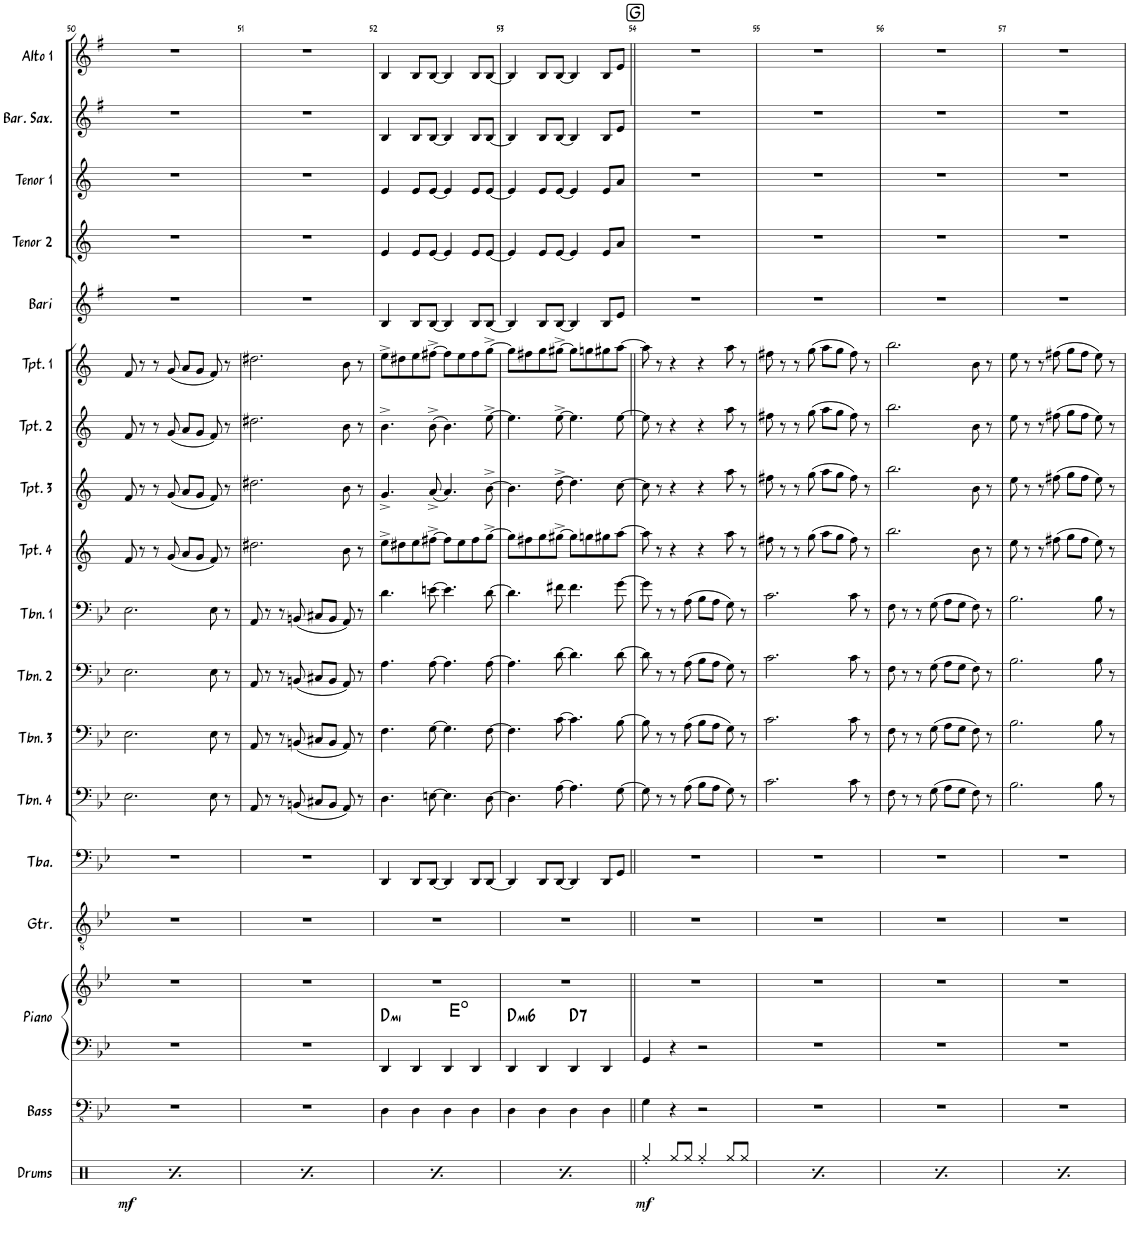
**kern	**dynam	**kern	**kern	**kern	**harte	**kern	**kern	**kern	**kern	**kern	**kern	**kern	**kern	**kern	**kern	**kern	**kern	**kern	**kern	**kern
*part18	*part18	*part17	*part16	*part16	*part16	*part15	*part14	*part13	*part12	*part11	*part10	*part9	*part8	*part7	*part6	*part5	*part4	*part3	*part2	*part1
*staff19	*staff19	*staff18	*staff17	*staff16	*	*staff15	*staff14	*staff13	*staff12	*staff11	*staff10	*staff9	*staff8	*staff7	*staff6	*staff5	*staff4	*staff3	*staff2	*staff1
*I"Drums	*	*I"Bass	*I"Piano	*	*	*I"Guitar	*I"Tuba	*I"Trombone 4	*I"Trombone 3	*I"Trombone 2	*I"Trombone 1	*I"Trumpet 4	*I"Trumpet 3	*I"Trumpet 2	*I"Trumpet 1	*I"Baritone Sax	*I"Tenor Sax 2	*I"Tenor Sax 1	*I"Baritone Saxophone	*I"Alto Sax 1
*I'Drums	*	*I'Bass	*I'Piano	*	*	*I'Gtr.	*I'Tba.	*I'Tbn. 4	*I'Tbn. 3	*I'Tbn. 2	*I'Tbn. 1	*I'Tpt. 4	*I'Tpt. 3	*I'Tpt. 2	*I'Tpt. 1	*I'Bari	*I'Tenor 2	*I'Tenor 1	*I'Bar. Sax.	*I'Alto 1
!!LO:PB:g=z
*clefX	*	*clefFv4	*clefF4	*clefG2	*	*clefGv2	*clefF4	*clefF4	*clefF4	*clefF4	*clefF4	*clefG2	*clefG2	*clefG2	*clefG2	*clefG2	*clefG2	*clefG2	*clefG2	*clefG2
*	*	*	*	*	*	*	*	*	*	*	*	*Trd1c2	*Trd1c2	*Trd1c2	*Trd1c2	*Trd12c21	*Trd8c14	*Trd8c14	*Trd12c21	*Trd5c9
*k[]	*	*k[b-e-]	*k[b-e-]	*k[b-e-]	*	*k[b-e-]	*k[b-e-]	*k[b-e-]	*k[b-e-]	*k[b-e-]	*k[b-e-]	*k[]	*k[]	*k[]	*k[]	*k[f#]	*k[]	*k[]	*k[f#]	*k[f#]
*M4/4	*	*M4/4	*M4/4	*M4/4	*	*M4/4	*M4/4	*M4/4	*M4/4	*M4/4	*M4/4	*M4/4	*M4/4	*M4/4	*M4/4	*M4/4	*M4/4	*M4/4	*M4/4	*M4/4
=50	=50	=50	=50	=50	=50	=50	=50	=50	=50	=50	=50	=50	=50	=50	=50	=50	=50	=50	=50	=50
!	!LO:DY:b	!	!	!	!	!	!	!	!	!	!	!	!	!	!	!	!	!	!	!
4Rgg'/	mf	1r	1r	1r	.	1r	1r	2.E-\	2.E-\	2.E-\	2.E-\	8f/	8f/	8f/	8f/	1r	1r	1r	1r	1r
.	.	.	.	.	.	.	.	.	.	.	.	8r	8r	8r	8r	.	.	.	.	.
8Rgg/L	.	.	.	.	.	.	.	.	.	.	.	8r	8r	8r	8r	.	.	.	.	.
8Rgg/J	.	.	.	.	.	.	.	.	.	.	.	(8g/	(8g/	(8g/	(8g/	.	.	.	.	.
4Rgg'/	.	.	.	.	.	.	.	.	.	.	.	8a/L	8a/L	8a/L	8a/L	.	.	.	.	.
.	.	.	.	.	.	.	.	.	.	.	.	8g/J	8g/J	8g/J	8g/J	.	.	.	.	.
8Rgg/L	.	.	.	.	.	.	.	8E-\	8E-\	8E-\	8E-\	8f/)	8f/)	8f/)	8f/)	.	.	.	.	.
8Rgg/J	.	.	.	.	.	.	.	8r	8r	8r	8r	8r	8r	8r	8r	.	.	.	.	.
=51	=51	=51	=51	=51	=51	=51	=51	=51	=51	=51	=51	=51	=51	=51	=51	=51	=51	=51	=51	=51
!	!LO:DY:b	!	!	!	!	!	!	!	!	!	!	!	!	!	!	!	!	!	!	!
4Rgg'/	mf	1r	1r	1r	.	1r	1r	8AA/	8AA/	8AA/	8AA/	2.dd#X\	2.dd#X\	2.dd#X\	2.dd#X\	1r	1r	1r	1r	1r
.	.	.	.	.	.	.	.	8r	8r	8r	8r	.	.	.	.	.	.	.	.	.
8Rgg/L	.	.	.	.	.	.	.	8r	8r	8r	8r	.	.	.	.	.	.	.	.	.
8Rgg/J	.	.	.	.	.	.	.	(8BBn/	(8BBn/	(8BBn/	(8BBn/	.	.	.	.	.	.	.	.	.
4Rgg'/	.	.	.	.	.	.	.	8C#X/L	8C#X/L	8C#X/L	8C#X/L	.	.	.	.	.	.	.	.	.
.	.	.	.	.	.	.	.	8BB/J	8BB/J	8BB/J	8BB/J	.	.	.	.	.	.	.	.	.
8Rgg/L	.	.	.	.	.	.	.	8AA/)	8AA/)	8AA/)	8AA/)	8b\	8b\	8b\	8b\	.	.	.	.	.
8Rgg/J	.	.	.	.	.	.	.	8r	8r	8r	8r	8r	8r	8r	8r	.	.	.	.	.
=52	=52	=52	=52	=52	=52	=52	=52	=52	=52	=52	=52	=52	=52	=52	=52	=52	=52	=52	=52	=52
!	!LO:DY:b	!	!	!	!LO:H:kt=mi	!	!	!	!	!	!	!	!	!	!	!	!	!	!	!
*	*	*	*	*^	*	*	*	*	*	*	*	*	*	*	*	*	*	*	*	*
4Rgg'/	mf	4DD\	4DD/	1r	2ryy	D:min	1r	4DD/	4.D\	4.F\	4.A\	4.d\	8ee^\L	4.g^/	4.b^\	8ee^\L	4B/	4e/	4e/	4B/	4B/
.	.	.	.	.	.	.	.	.	.	.	.	.	8dd#X\	.	.	8dd#X\	.	.	.	.	.
8Rgg/L	.	4DD\	4DD/	.	.	.	.	8DD/L	.	.	.	.	8ee\	.	.	8ee\	8B/L	8e/L	8e/L	8B/L	8B/L
8Rgg/J	.	.	.	.	.	.	.	[8DD/J	[8En\	[8G\	[8A\	[8en\	[8ff#X^\J	(8a^/	(8b^\	[8ff#X^\J	[8B/J	[8e/J	[8e/J	[8B/J	[8B/J
4Rgg'/	.	4DD\	4DD/	.	2ryy	E:dim	.	4DD/]	4.E\]	4.G\]	4.A\]	4.e\]	8ff#\L]	4.a/)	4.b\)	8ff#\L]	4B/]	4e/]	4e/]	4B/]	4B/]
.	.	.	.	.	.	.	.	.	.	.	.	.	8ee\	.	.	8ee\	.	.	.	.	.
8Rgg/L	.	4DD\	4DD/	.	.	.	.	8DD/L	.	.	.	.	8ff#\	.	.	8ff#\	8B/L	8e/L	8e/L	8B/L	8B/L
8Rgg/J	.	.	.	.	.	.	.	[8DD/J	[8D\	[8F\	[8A\	[8d\	[8gg^\J	[8b^\	[8ee^\	[8gg^\J	[8B/J	[8e/J	[8e/J	[8B/J	[8B/J
=53	=53	=53	=53	=53	=53	=53	=53	=53	=53	=53	=53	=53	=53	=53	=53	=53	=53	=53	=53	=53	=53
!	!LO:DY:b	!	!	!	!	!LO:H:kt=mi6	!	!	!	!	!	!	!	!	!	!	!	!	!	!	!
4Rgg'/	mf	4DD\	4DD/	1r	2ryy	D:min6	1r	4DD/]	4.D\]	4.F\]	4.A\]	4.d\]	8gg\L]	4.b\]	4.ee\]	8gg\L]	4B/]	4e/]	4e/]	4B/]	4B/]
.	.	.	.	.	.	.	.	.	.	.	.	.	8ff#X\	.	.	8ff#X\	.	.	.	.	.
8Rgg/L	.	4DD\	4DD/	.	.	.	.	8DD/L	.	.	.	.	8gg\	.	.	8gg\	8B/L	8e/L	8e/L	8B/L	8B/L
8Rgg/J	.	.	.	.	.	.	.	[8DD/J	[8A\	[8c\	[8d\	8f#X\	[8gg#X^\J	[8dd^\	[8ee^\	[8gg#X^\J	[8B/J	[8e/J	[8e/J	[8B/J	[8B/J
!	!	!	!	!	!	!LO:H:kt=7	!	!	!	!	!	!	!	!	!	!	!	!	!	!	!
4Rgg'/	.	4DD\	4DD/	.	2ryy	D:7	.	4DD/]	4.A\]	4.c\]	4.d\]	4.f#\	8gg#\L]	4.dd\]	4.ee\]	8gg#\L]	4B/]	4e/]	4e/]	4B/]	4B/]
.	.	.	.	.	.	.	.	.	.	.	.	.	8ggn\	.	.	8ggn\	.	.	.	.	.
8Rgg/L	.	4DD\	4DD/	.	.	.	.	8DD/L	.	.	.	.	8gg#X\	.	.	8gg#X\	8B/L	8e/L	8e/L	8B/L	8B/L
8Rgg/J	.	.	.	.	.	.	.	8GG/J	[8G\	[8B-\	[8d\	[8g\	[8aa\J	[8cc\	[8ee\	[8aa\J	8e/J	8a/J	8a/J	8e/J	8e/J
!!LO:REH:place=s1:a:cj:fs=14:t=G
=54||	=54||	=54||	=54||	=54||	=54||	=54||	=54||	=54||	=54||	=54||	=54||	=54||	=54||	=54||	=54||	=54||	=54||	=54||	=54||	=54||	=54||
!	!LO:DY:b	!	!	!	!	!	!	!	!	!	!	!	!	!	!	!	!	!	!	!	!
*	*	*	*	*v	*v	*	*	*	*	*	*	*	*	*	*	*	*	*	*	*	*
4Rgg'/	mf	4GG\	4GG/	1r	.	1r	1r	8G\]	8B-\]	8d\]	8g\]	8aa\]	8cc\]	8ee\]	8aa\]	1r	1r	1r	1r	1r
.	.	.	.	.	.	.	.	8r	8r	8r	8r	8r	8r	8r	8r	.	.	.	.	.
8Rgg/L	.	4r	4r	.	.	.	.	8r	8r	8r	8r	4r	4r	4r	4r	.	.	.	.	.
8Rgg/J	.	.	.	.	.	.	.	(8A\	(8A\	(8A\	(8A\	.	.	.	.	.	.	.	.	.
4Rgg'/	.	2r	2r	.	.	.	.	8B-\L	8B-\L	8B-\L	8B-\L	4r	4r	4r	4r	.	.	.	.	.
.	.	.	.	.	.	.	.	8A\J	8A\J	8A\J	8A\J	.	.	.	.	.	.	.	.	.
8Rgg/L	.	.	.	.	.	.	.	8G\)	8G\)	8G\)	8G\)	8aa\	8aa\	8aa\	8aa\	.	.	.	.	.
8Rgg/J	.	.	.	.	.	.	.	8r	8r	8r	8r	8r	8r	8r	8r	.	.	.	.	.
=55	=55	=55	=55	=55	=55	=55	=55	=55	=55	=55	=55	=55	=55	=55	=55	=55	=55	=55	=55	=55
!	!LO:DY:b	!	!	!	!	!	!	!	!	!	!	!	!	!	!	!	!	!	!	!
4Rgg'/	mf	1r	1r	1r	.	1r	1r	2.c\	2.c\	2.c\	2.c\	8ff#X\	8ff#X\	8ff#X\	8ff#X\	1r	1r	1r	1r	1r
.	.	.	.	.	.	.	.	.	.	.	.	8r	8r	8r	8r	.	.	.	.	.
8Rgg/L	.	.	.	.	.	.	.	.	.	.	.	8r	8r	8r	8r	.	.	.	.	.
8Rgg/J	.	.	.	.	.	.	.	.	.	.	.	(8gg\	(8gg\	(8gg\	(8gg\	.	.	.	.	.
4Rgg'/	.	.	.	.	.	.	.	.	.	.	.	8aa\L	8aa\L	8aa\L	8aa\L	.	.	.	.	.
.	.	.	.	.	.	.	.	.	.	.	.	8gg\J	8gg\J	8gg\J	8gg\J	.	.	.	.	.
8Rgg/L	.	.	.	.	.	.	.	8c\	8c\	8c\	8c\	8ff#\)	8ff#\)	8ff#\)	8ff#\)	.	.	.	.	.
8Rgg/J	.	.	.	.	.	.	.	8r	8r	8r	8r	8r	8r	8r	8r	.	.	.	.	.
=56	=56	=56	=56	=56	=56	=56	=56	=56	=56	=56	=56	=56	=56	=56	=56	=56	=56	=56	=56	=56
!	!LO:DY:b	!	!	!	!	!	!	!	!	!	!	!	!	!	!	!	!	!	!	!
4Rgg'/	mf	1r	1r	1r	.	1r	1r	8F\	8F\	8F\	8F\	2.bb\	2.bb\	2.bb\	2.bb\	1r	1r	1r	1r	1r
.	.	.	.	.	.	.	.	8r	8r	8r	8r	.	.	.	.	.	.	.	.	.
8Rgg/L	.	.	.	.	.	.	.	8r	8r	8r	8r	.	.	.	.	.	.	.	.	.
8Rgg/J	.	.	.	.	.	.	.	(8G\	(8G\	(8G\	(8G\	.	.	.	.	.	.	.	.	.
4Rgg'/	.	.	.	.	.	.	.	8A\L	8A\L	8A\L	8A\L	.	.	.	.	.	.	.	.	.
.	.	.	.	.	.	.	.	8G\J	8G\J	8G\J	8G\J	.	.	.	.	.	.	.	.	.
8Rgg/L	.	.	.	.	.	.	.	8F\)	8F\)	8F\)	8F\)	8b\	8b\	8b\	8b\	.	.	.	.	.
8Rgg/J	.	.	.	.	.	.	.	8r	8r	8r	8r	8r	8r	8r	8r	.	.	.	.	.
=57	=57	=57	=57	=57	=57	=57	=57	=57	=57	=57	=57	=57	=57	=57	=57	=57	=57	=57	=57	=57
!	!LO:DY:b	!	!	!	!	!	!	!	!	!	!	!	!	!	!	!	!	!	!	!
4Rgg'/	mf	1r	1r	1r	.	1r	1r	2.B-\	2.B-\	2.B-\	2.B-\	8ee\	8ee\	8ee\	8ee\	1r	1r	1r	1r	1r
.	.	.	.	.	.	.	.	.	.	.	.	8r	8r	8r	8r	.	.	.	.	.
8Rgg/L	.	.	.	.	.	.	.	.	.	.	.	8r	8r	8r	8r	.	.	.	.	.
8Rgg/J	.	.	.	.	.	.	.	.	.	.	.	(8ff#X\	(8ff#X\	(8ff#X\	(8ff#X\	.	.	.	.	.
4Rgg'/	.	.	.	.	.	.	.	.	.	.	.	8gg\L	8gg\L	8gg\L	8gg\L	.	.	.	.	.
.	.	.	.	.	.	.	.	.	.	.	.	8ff#\J	8ff#\J	8ff#\J	8ff#\J	.	.	.	.	.
8Rgg/L	.	.	.	.	.	.	.	8B-\	8B-\	8B-\	8B-\	8ee\)	8ee\)	8ee\)	8ee\)	.	.	.	.	.
8Rgg/J	.	.	.	.	.	.	.	8r	8r	8r	8r	8r	8r	8r	8r	.	.	.	.	.
=	=	=	=	=	=	=	=	=	=	=	=	=	=	=	=	=	=	=	=	=
*-	*-	*-	*-	*-	*-	*-	*-	*-	*-	*-	*-	*-	*-	*-	*-	*-	*-	*-	*-	*-
